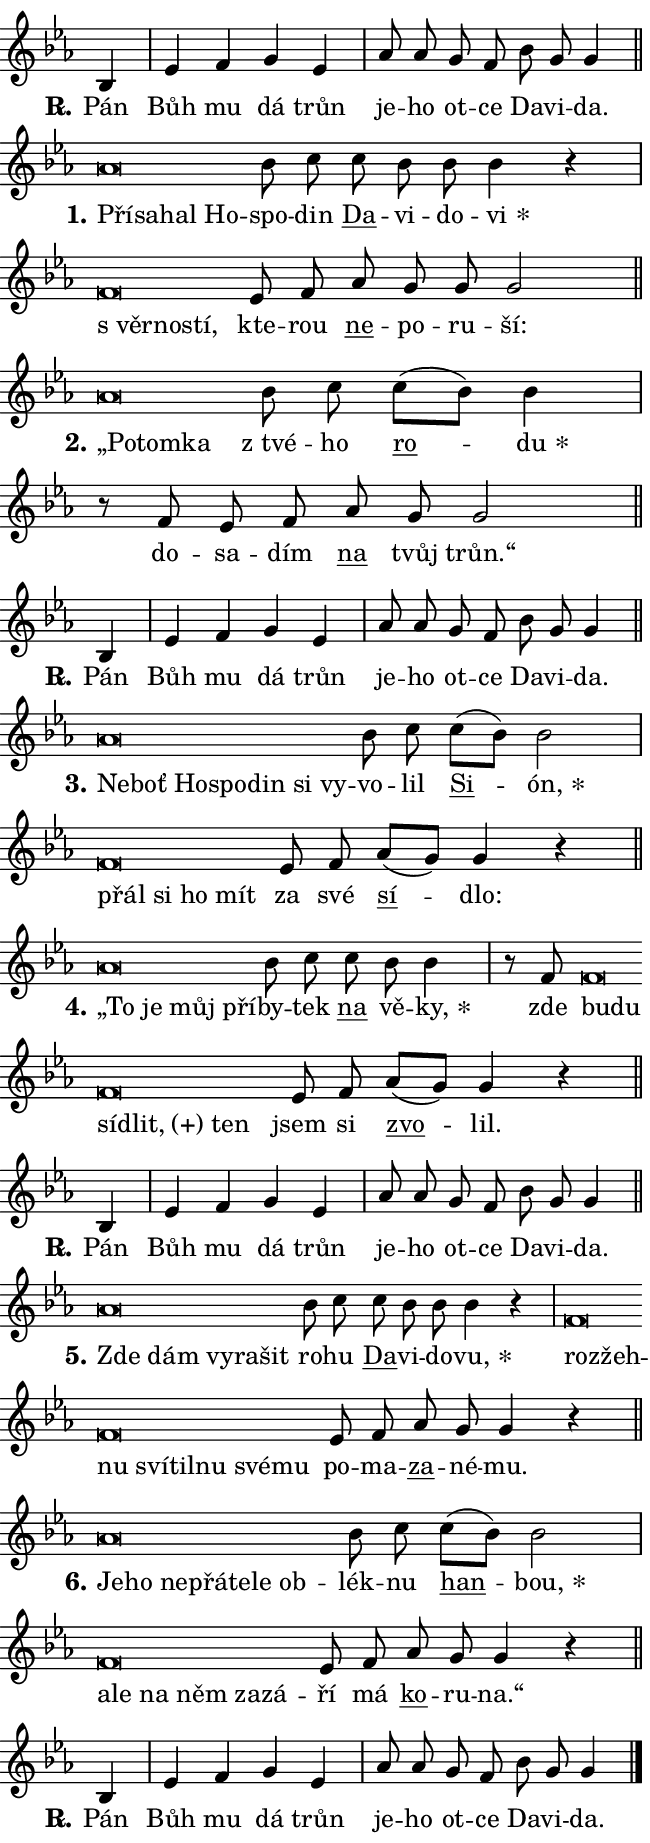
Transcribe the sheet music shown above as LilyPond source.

\version "2.24.0"
\header { tagline = "" }
\paper {
  indent = 0\cm
  top-margin = 0\cm
  right-margin = 0.13\cm % to fit lyric hyphens
  bottom-margin = 0\cm
  left-margin = 0\cm
  paper-width = 11\cm
  page-breaking = #ly:one-page-breaking
  system-system-spacing.basic-distance = #11
  score-system-spacing.basic-distance = #11
  ragged-last = ##f
}


%% Author: Thomas Morley
%% https://lists.gnu.org/archive/html/lilypond-user/2020-05/msg00002.html
#(define (line-position grob)
"Returns position of @var[grob} in current system:
   @code{'start}, if at first time-step
   @code{'end}, if at last time-step
   @code{'middle} otherwise
"
  (let* ((col (ly:item-get-column grob))
         (ln (ly:grob-object col 'left-neighbor))
         (rn (ly:grob-object col 'right-neighbor))
         (col-to-check-left (if (ly:grob? ln) ln col))
         (col-to-check-right (if (ly:grob? rn) rn col))
         (break-dir-left
           (and
             (ly:grob-property col-to-check-left 'non-musical #f)
             (ly:item-break-dir col-to-check-left)))
         (break-dir-right
           (and
             (ly:grob-property col-to-check-right 'non-musical #f)
             (ly:item-break-dir col-to-check-right))))
        (cond ((eqv? 1 break-dir-left) 'start)
              ((eqv? -1 break-dir-right) 'end)
              (else 'middle))))

#(define (tranparent-at-line-position vctor)
  (lambda (grob)
  "Relying on @code{line-position} select the relevant enry from @var{vctor}.
Used to determine transparency,"
    (case (line-position grob)
      ((end) (not (vector-ref vctor 0)))
      ((middle) (not (vector-ref vctor 1)))
      ((start) (not (vector-ref vctor 2))))))

noteHeadBreakVisibility =
#(define-music-function (break-visibility)(vector?)
"Makes @code{NoteHead}s transparent relying on @var{break-visibility}"
#{
  \override NoteHead.transparent =
    #(tranparent-at-line-position break-visibility)
#})

#(define delete-ledgers-for-transparent-note-heads
  (lambda (grob)
    "Reads whether a @code{NoteHead} is transparent.
If so this @code{NoteHead} is removed from @code{'note-heads} from
@var{grob}, which is supposed to be @code{LedgerLineSpanner}.
As a result ledgers are not printed for this @code{NoteHead}"
    (let* ((nhds-array (ly:grob-object grob 'note-heads))
           (nhds-list
             (if (ly:grob-array? nhds-array)
                 (ly:grob-array->list nhds-array)
                 '()))
           ;; Relies on the transparent-property being done before
           ;; Staff.LedgerLineSpanner.after-line-breaking is executed.
           ;; This is fragile ...
           (to-keep
             (remove
               (lambda (nhd)
                 (ly:grob-property nhd 'transparent #f))
               nhds-list)))
      ;; TODO find a better method to iterate over grob-arrays, similiar
      ;; to filter/remove etc for lists
      ;; For now rebuilt from scratch
      (set! (ly:grob-object grob 'note-heads)  '())
      (for-each
        (lambda (nhd)
          (ly:pointer-group-interface::add-grob grob 'note-heads nhd))
        to-keep))))

squashNotes = {
  \override NoteHead.X-extent = #'(-0.2 . 0.2)
  \override NoteHead.Y-extent = #'(-0.75 . 0)
  \override NoteHead.stencil =
    #(lambda (grob)
       (let ((pos (ly:grob-property grob 'staff-position)))
         (begin
           (if (< pos -7) (display "ERROR: Lower brevis then expected\n") (display ""))
           (if (<= pos -6) ly:text-interface::print ly:note-head::print))))
}
unSquashNotes = {
  \revert NoteHead.X-extent
  \revert NoteHead.Y-extent
  \revert NoteHead.stencil
}

hideNotes = \noteHeadBreakVisibility #begin-of-line-visible
unHideNotes = \noteHeadBreakVisibility #all-visible

% work-around for resetting accidentals
% https://lilypond.org/doc/v2.23/Documentation/notation/displaying-rhythms#unmetered-music
cadenzaMeasure = {
  \cadenzaOff
  \partial 1024 s1024
  \cadenzaOn
}

#(define-markup-command (accent layout props text) (markup?)
  "Underline accented syllable"
  (interpret-markup layout props
    #{\markup \override #'(offset . 4.3) \underline { #text }#}))

responsum = \markup \concat {
  "R" \hspace #-1.05 \path #0.1 #'((moveto 0 0.07) (lineto 0.9 0.8)) \hspace #0.05 "."
}

spaceSize = #0.6828661417322834 % exact space size for TeX Gyre Schola

\layout {
  \context {
    \Staff
    \remove "Time_signature_engraver"
    \override LedgerLineSpanner.after-line-breaking = #delete-ledgers-for-transparent-note-heads
  }
  \context {
    \Lyrics {
      \override LyricSpace.minimum-distance = \spaceSize
      \override LyricText.font-name = #"TeX Gyre Schola"
      \override LyricText.font-size = 1
      \override StanzaNumber.font-name = #"TeX Gyre Schola Bold"
      \override StanzaNumber.font-size = 1
    }
  }
  \context {
    \Score 
    \override NoteHead.text =
      #(lambda (grob) 
        (let ((pos (ly:grob-property grob 'staff-position)))
          #{\markup {
            \combine
              \halign #-0.55 \raise #(if (= pos -6) 0 0.5) \override #'(thickness . 2) \draw-line #'(3.2 . 0)
              \musicglyph "noteheads.sM1"
          }#}))
  }
}

% magnetic-lyrics.ily
%
%   written by
%     Jean Abou Samra <jean@abou-samra.fr>
%     Werner Lemberg <wl@gnu.org>
%
%   adapted by
%     Jiri Hon <jiri.hon@gmail.com>
%
% Version 2022-Apr-15

% https://www.mail-archive.com/lilypond-user@gnu.org/msg149350.html

#(define (Left_hyphen_pointer_engraver context)
   "Collect syllable-hyphen-syllable occurrences in lyrics and store
them in properties.  This engraver only looks to the left.  For
example, if the lyrics input is @code{foo -- bar}, it does the
following.

@itemize @bullet
@item
Set the @code{text} property of the @code{LyricHyphen} grob between
@q{foo} and @q{bar} to @code{foo}.

@item
Set the @code{left-hyphen} property of the @code{LyricText} grob with
text @q{foo} to the @code{LyricHyphen} grob between @q{foo} and
@q{bar}.
@end itemize

Use this auxiliary engraver in combination with the
@code{lyric-@/text::@/apply-@/magnetic-@/offset!} hook."
   (let ((hyphen #f)
         (text #f))
     (make-engraver
      (acknowledgers
       ((lyric-syllable-interface engraver grob source-engraver)
        (set! text grob)))
      (end-acknowledgers
       ((lyric-hyphen-interface engraver grob source-engraver)
        ;(when (not (grob::has-interface grob 'lyric-space-interface))
          (set! hyphen grob)));)
      ((stop-translation-timestep engraver)
       (when (and text hyphen)
         (ly:grob-set-object! text 'left-hyphen hyphen))
       (set! text #f)
       (set! hyphen #f)))))

#(define (lyric-text::apply-magnetic-offset! grob)
   "If the space between two syllables is less than the value in
property @code{LyricText@/.details@/.squash-threshold}, move the right
syllable to the left so that it gets concatenated with the left
syllable.

Use this function as a hook for
@code{LyricText@/.after-@/line-@/breaking} if the
@code{Left_@/hyphen_@/pointer_@/engraver} is active."
   (let ((hyphen (ly:grob-object grob 'left-hyphen #f)))
     (when hyphen
       (let ((left-text (ly:spanner-bound hyphen LEFT)))
         (when (grob::has-interface left-text 'lyric-syllable-interface)
           (let* ((common (ly:grob-common-refpoint grob left-text X))
                  (this-x-ext (ly:grob-extent grob common X))
                  (left-x-ext
                   (begin
                     ;; Trigger magnetism for left-text.
                     (ly:grob-property left-text 'after-line-breaking)
                     (ly:grob-extent left-text common X)))
                  ;; `delta` is the gap width between two syllables.
                  (delta (- (interval-start this-x-ext)
                            (interval-end left-x-ext)))
                  (details (ly:grob-property grob 'details))
                  (threshold (assoc-get 'squash-threshold details 0.2)))
             (when (< delta threshold)
               (let* (;; We have to manipulate the input text so that
                      ;; ligatures crossing syllable boundaries are not
                      ;; disabled.  For languages based on the Latin
                      ;; script this is essentially a beautification.
                      ;; However, for non-Western scripts it can be a
                      ;; necessity.
                      (lt (ly:grob-property left-text 'text))
                      (rt (ly:grob-property grob 'text))
                      (is-space (grob::has-interface hyphen 'lyric-space-interface))
                      (space (if is-space " " ""))
                      (extra-delta (if is-space spaceSize 0))
                      ;; Append new syllable.
                      (ltrt-space (if (and (string? lt) (string? rt))
                                (string-append lt space rt)
                                (make-concat-markup (list lt space rt))))
                      ;; Right-align `ltrt` to the right side.
                      (ltrt-space-markup (grob-interpret-markup
                               grob
                               (make-translate-markup
                                (cons (interval-length this-x-ext) 0)
                                (make-right-align-markup ltrt-space)))))
                 (begin
                   ;; Don't print `left-text`.
                   (ly:grob-set-property! left-text 'stencil #f)
                   ;; Set text and stencil (which holds all collected
                   ;; syllables so far) and shift it to the left.
                   (ly:grob-set-property! grob 'text ltrt-space)
                   (ly:grob-set-property! grob 'stencil ltrt-space-markup)
                   (ly:grob-translate-axis! grob (- (- delta extra-delta)) X))))))))))


#(define (lyric-hyphen::displace-bounds-first grob)
   ;; Make very sure this callback isn't triggered too early.
   (let ((left (ly:spanner-bound grob LEFT))
         (right (ly:spanner-bound grob RIGHT)))
     (ly:grob-property left 'after-line-breaking)
     (ly:grob-property right 'after-line-breaking)
     (ly:lyric-hyphen::print grob)))

squashThreshold = #0.4

\layout {
  \context {
    \Lyrics
    \consists #Left_hyphen_pointer_engraver
    \override LyricText.after-line-breaking =
      #lyric-text::apply-magnetic-offset!
    \override LyricHyphen.stencil = #lyric-hyphen::displace-bounds-first
    \override LyricText.details.squash-threshold = \squashThreshold
    \override LyricHyphen.minimum-distance = 0
    \override LyricHyphen.minimum-length = \squashThreshold
  }
}

squashText = \override LyricText.details.squash-threshold = 9999
unSquashText = \override LyricText.details.squash-threshold = \squashThreshold

leftText = \override LyricText.self-alignment-X = #LEFT
unLeftText = \revert LyricText.self-alignment-X

starOffset = #(lambda (grob) 
                (let ((x_offset (ly:self-alignment-interface::aligned-on-x-parent grob)))
                  (if (= x_offset 0) 0 (+ x_offset 1.2))))

star = #(define-music-function (syllable)(string?)
"Append star separator at the end of a syllable"
#{
  \once \override LyricText.X-offset = #starOffset
  \lyricmode { \markup {
    #syllable
    \override #'((font-name . "TeX Gyre Schola Bold")) \hspace #0.2 \lower #0.65 \larger "*"
  } }
#})

starAccent = #(define-music-function (syllable)(string?)
"Append star separator at the end of a syllable and make accent"
#{
  \once \override LyricText.X-offset = #starOffset
  \lyricmode { \markup {
    \accent #syllable
    \override #'((font-name . "TeX Gyre Schola Bold")) \hspace #0.2 \lower #0.65 \larger "*"
  } }
#})

breath = #(define-music-function (syllable)(string?)
"Append breathing indicator at the end of a syllable"
#{
  \lyricmode { \markup { #syllable "+" } }
#})

optionalBreath = #(define-music-function (syllable)(string?)
"Append optional breathing indicator at the end of a syllable"
#{
  \lyricmode { \markup { #syllable "(+)" } }
#})


\score {
    <<
        \new Voice = "melody" { \cadenzaOn \key es \major \relative { bes4 \cadenzaMeasure \bar "|" es f g es \cadenzaMeasure \bar "|" as8 as g f bes g g4 \cadenzaMeasure \bar "||" \break } }
        \new Lyrics \lyricsto "melody" { \lyricmode { \set stanza = \responsum
Pán Bůh mu dá trůn je -- ho ot -- ce Da -- vi -- da. } }
    >>
    \layout {}
}

\score {
    <<
        \new Voice = "melody" { \cadenzaOn \key es \major \relative { \squashNotes as'\breve*1/16 \hideNotes \breve*1/16 \bar "" \breve*1/16 \breve*1/16 \bar "" \unHideNotes \unSquashNotes bes8 c \bar "" c bes bes bes4 r \cadenzaMeasure \bar "|" \squashNotes f\breve*1/16 \hideNotes \breve*1/16 \breve*1/16 \bar "" \unHideNotes \unSquashNotes es8 f \bar "" as g g g2 \cadenzaMeasure \bar "||" \break } }
        \new Lyrics \lyricsto "melody" { \lyricmode { \set stanza = "1."
\leftText Pří -- \squashText sa -- hal Ho -- \unLeftText \unSquashText spo -- din \markup \accent Da -- vi -- do -- \star vi \leftText "s věr" -- \squashText no -- stí, \unLeftText \unSquashText kte -- rou \markup \accent ne -- po -- ru -- ší: } }
    >>
    \layout {}
}

\score {
    <<
        \new Voice = "melody" { \cadenzaOn \key es \major \relative { \squashNotes as'\breve*1/16 \hideNotes \breve*1/16 \breve*1/16 \bar "" \unHideNotes \unSquashNotes bes8 c \bar "" c[( bes)] bes4 \cadenzaMeasure \bar "|" r8 f es8 f \bar "" as g g2 \cadenzaMeasure \bar "||" \break } }
        \new Lyrics \lyricsto "melody" { \lyricmode { \set stanza = "2."
\leftText „Po -- \squashText tom -- ka \unLeftText \unSquashText "z tvé" -- ho \markup \accent ro -- \star du do -- sa -- dím \markup \accent na tvůj trůn.“ } }
    >>
    \layout {}
}

\score {
    <<
        \new Voice = "melody" { \cadenzaOn \key es \major \relative { bes4 \cadenzaMeasure \bar "|" es f g es \cadenzaMeasure \bar "|" as8 as g f bes g g4 \cadenzaMeasure \bar "||" \break } }
        \new Lyrics \lyricsto "melody" { \lyricmode { \set stanza = \responsum
Pán Bůh mu dá trůn je -- ho ot -- ce Da -- vi -- da. } }
    >>
    \layout {}
}

\score {
    <<
        \new Voice = "melody" { \cadenzaOn \key es \major \relative { \squashNotes as'\breve*1/16 \hideNotes \breve*1/16 \bar "" \breve*1/16 \bar "" \breve*1/16 \bar "" \breve*1/16 \bar "" \breve*1/16 \breve*1/16 \bar "" \unHideNotes \unSquashNotes bes8 c \bar "" c[( bes)] bes2 \cadenzaMeasure \bar "|" \squashNotes f\breve*1/16 \hideNotes \breve*1/16 \bar "" \breve*1/16 \breve*1/16 \bar "" \unHideNotes \unSquashNotes es8 f \bar "" as[( g)] g4 r \cadenzaMeasure \bar "||" \break } }
        \new Lyrics \lyricsto "melody" { \lyricmode { \set stanza = "3."
\leftText Ne -- \squashText boť Ho -- spo -- din si vy -- \unLeftText \unSquashText vo -- lil \markup \accent Si -- \star ón, \leftText přál \squashText si ho mít \unLeftText \unSquashText za své \markup \accent sí -- dlo: } }
    >>
    \layout {}
}

\score {
    <<
        \new Voice = "melody" { \cadenzaOn \key es \major \relative { \squashNotes as'\breve*1/16 \hideNotes \breve*1/16 \bar "" \breve*1/16 \breve*1/16 \bar "" \unHideNotes \unSquashNotes bes8 c \bar "" c bes bes4 \cadenzaMeasure \bar "|" r8 f8 \squashNotes f\breve*1/16 \hideNotes \breve*1/16 \bar "" \breve*1/16 \bar "" \breve*1/16 \breve*1/16 \bar "" \unHideNotes \unSquashNotes es8 f \bar "" as[( g)] g4 r \cadenzaMeasure \bar "||" \break } }
        \new Lyrics \lyricsto "melody" { \lyricmode { \set stanza = "4."
\leftText „To \squashText je můj pří -- \unLeftText \unSquashText by -- tek \markup \accent na vě -- \star ky, zde \leftText bu -- \squashText du sí -- \optionalBreath dlit, ten \unLeftText \unSquashText jsem si \markup \accent zvo -- lil. } }
    >>
    \layout {}
}

\score {
    <<
        \new Voice = "melody" { \cadenzaOn \key es \major \relative { bes4 \cadenzaMeasure \bar "|" es f g es \cadenzaMeasure \bar "|" as8 as g f bes g g4 \cadenzaMeasure \bar "||" \break } }
        \new Lyrics \lyricsto "melody" { \lyricmode { \set stanza = \responsum
Pán Bůh mu dá trůn je -- ho ot -- ce Da -- vi -- da. } }
    >>
    \layout {}
}

\score {
    <<
        \new Voice = "melody" { \cadenzaOn \key es \major \relative { \squashNotes as'\breve*1/16 \hideNotes \breve*1/16 \bar "" \breve*1/16 \bar "" \breve*1/16 \breve*1/16 \bar "" \unHideNotes \unSquashNotes bes8 c \bar "" c bes bes bes4 r \cadenzaMeasure \bar "|" \squashNotes f\breve*1/16 \hideNotes \breve*1/16 \bar "" \breve*1/16 \bar "" \breve*1/16 \bar "" \breve*1/16 \bar "" \breve*1/16 \bar "" \breve*1/16 \breve*1/16 \bar "" \unHideNotes \unSquashNotes es8 f \bar "" as g g4 r \cadenzaMeasure \bar "||" \break } }
        \new Lyrics \lyricsto "melody" { \lyricmode { \set stanza = "5."
\leftText Zde \squashText dám vy -- ra -- šit \unLeftText \unSquashText ro -- hu \markup \accent Da -- vi -- do -- \star vu, \leftText roz -- \squashText žeh -- nu sví -- til -- nu své -- mu \unLeftText \unSquashText po -- ma -- \markup \accent za -- né -- mu. } }
    >>
    \layout {}
}

\score {
    <<
        \new Voice = "melody" { \cadenzaOn \key es \major \relative { \squashNotes as'\breve*1/16 \hideNotes \breve*1/16 \bar "" \breve*1/16 \bar "" \breve*1/16 \bar "" \breve*1/16 \bar "" \breve*1/16 \breve*1/16 \bar "" \unHideNotes \unSquashNotes bes8 c \bar "" c[( bes)] bes2 \cadenzaMeasure \bar "|" \squashNotes f\breve*1/16 \hideNotes \breve*1/16 \bar "" \breve*1/16 \bar "" \breve*1/16 \bar "" \breve*1/16 \breve*1/16 \bar "" \unHideNotes \unSquashNotes es8 f \bar "" as g g4 r \cadenzaMeasure \bar "||" \break } }
        \new Lyrics \lyricsto "melody" { \lyricmode { \set stanza = "6."
\leftText Je -- \squashText ho ne -- přá -- te -- le ob -- \unLeftText \unSquashText lék -- nu \markup \accent han -- \star bou, \leftText a -- \squashText le na něm za -- zá -- \unLeftText \unSquashText ří má \markup \accent ko -- ru -- na.“ } }
    >>
    \layout {}
}

\score {
    <<
        \new Voice = "melody" { \cadenzaOn \key es \major \relative { bes4 \cadenzaMeasure \bar "|" es f g es \cadenzaMeasure \bar "|" as8 as g f bes g g4 \cadenzaMeasure \bar "||" \break } \bar "|." }
        \new Lyrics \lyricsto "melody" { \lyricmode { \set stanza = \responsum
Pán Bůh mu dá trůn je -- ho ot -- ce Da -- vi -- da. } }
    >>
    \layout {}
}
